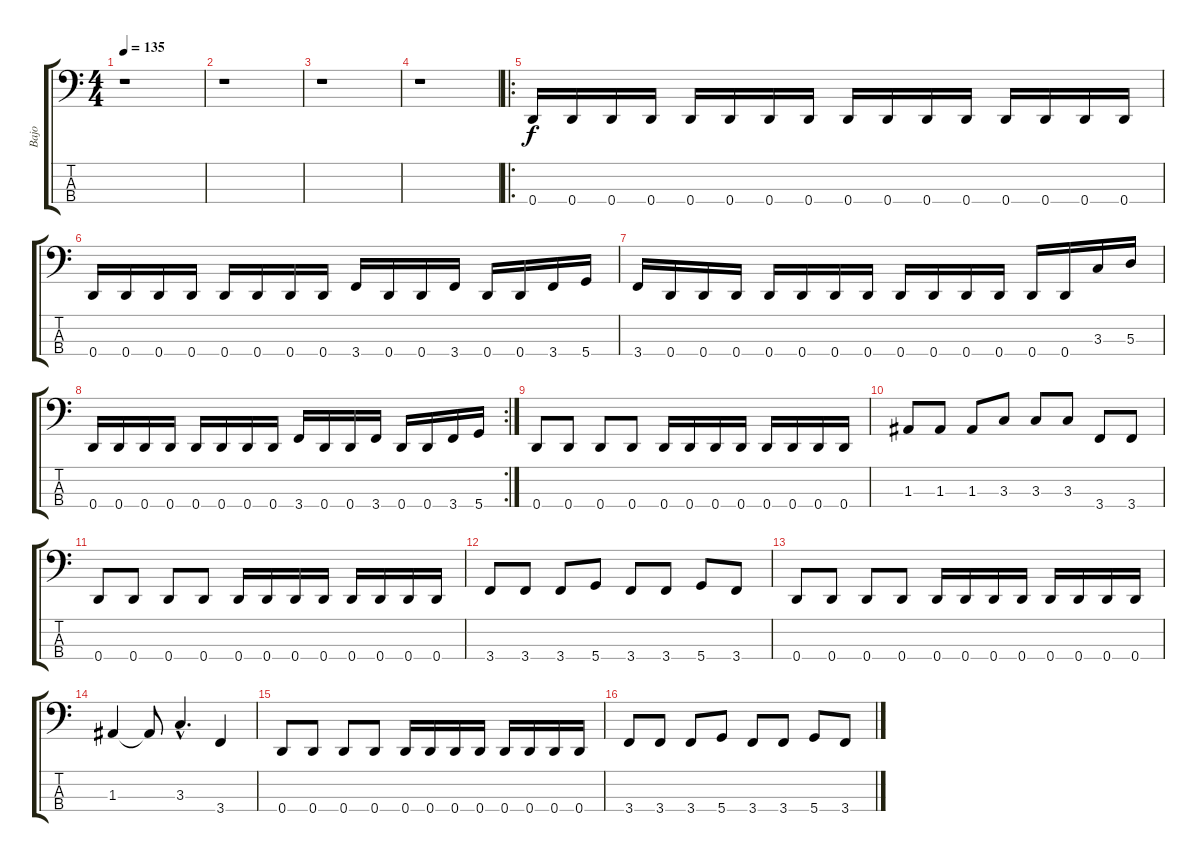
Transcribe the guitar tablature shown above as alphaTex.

\track ("Bajo" "Bajo") {instrument electricbasspick}
\staff {score tabs}
\tuning (G2 D2 A1 D1) {hide}
\ts (4 4)
\tempo 135
\clef f4
\ks c
r.1{dy f instrument electricbasspick} |
r.1 |
r.1 |
r.1 |
\ro
0.4.16 0.4.16 0.4.16 0.4.16 0.4.16 0.4.16 0.4.16 0.4.16 0.4.16 0.4.16 0.4.16 0.4.16 0.4.16 0.4.16 0.4.16 0.4.16 |
0.4.16 0.4.16 0.4.16 0.4.16 0.4.16 0.4.16 0.4.16 0.4.16 3.4.16 0.4.16 0.4.16 3.4.16 0.4.16 0.4.16 3.4.16 5.4.16 |
3.4.16 0.4.16 0.4.16 0.4.16 0.4.16 0.4.16 0.4.16 0.4.16 0.4.16 0.4.16 0.4.16 0.4.16 0.4.16 0.4.16 3.3.16 5.3.16 |
\rc 2
0.4.16 0.4.16 0.4.16 0.4.16 0.4.16 0.4.16 0.4.16 0.4.16 3.4.16 0.4.16 0.4.16 3.4.16 0.4.16 0.4.16 3.4.16 5.4.16 |
0.4.8 0.4.8 0.4.8 0.4.8 0.4.16 0.4.16 0.4.16 0.4.16 0.4.16 0.4.16 0.4.16 0.4.16 |
1.3.8 1.3.8 1.3.8 3.3.8 3.3.8 3.3.8 3.4.8 3.4.8 |
0.4.8 0.4.8 0.4.8 0.4.8 0.4.16 0.4.16 0.4.16 0.4.16 0.4.16 0.4.16 0.4.16 0.4.16 |
3.4.8 3.4.8 3.4.8 5.4.8 3.4.8 3.4.8 5.4.8 3.4.8 |
0.4.8 0.4.8 0.4.8 0.4.8 0.4.16 0.4.16 0.4.16 0.4.16 0.4.16 0.4.16 0.4.16 0.4.16 |
1.3.4 1.3{t}.8 3.3{hac}.4{d} 3.4.4 |
0.4.8 0.4.8 0.4.8 0.4.8 0.4.16 0.4.16 0.4.16 0.4.16 0.4.16 0.4.16 0.4.16 0.4.16 |
3.4.8 3.4.8 3.4.8 5.4.8 3.4.8 3.4.8 5.4.8 3.4.8
